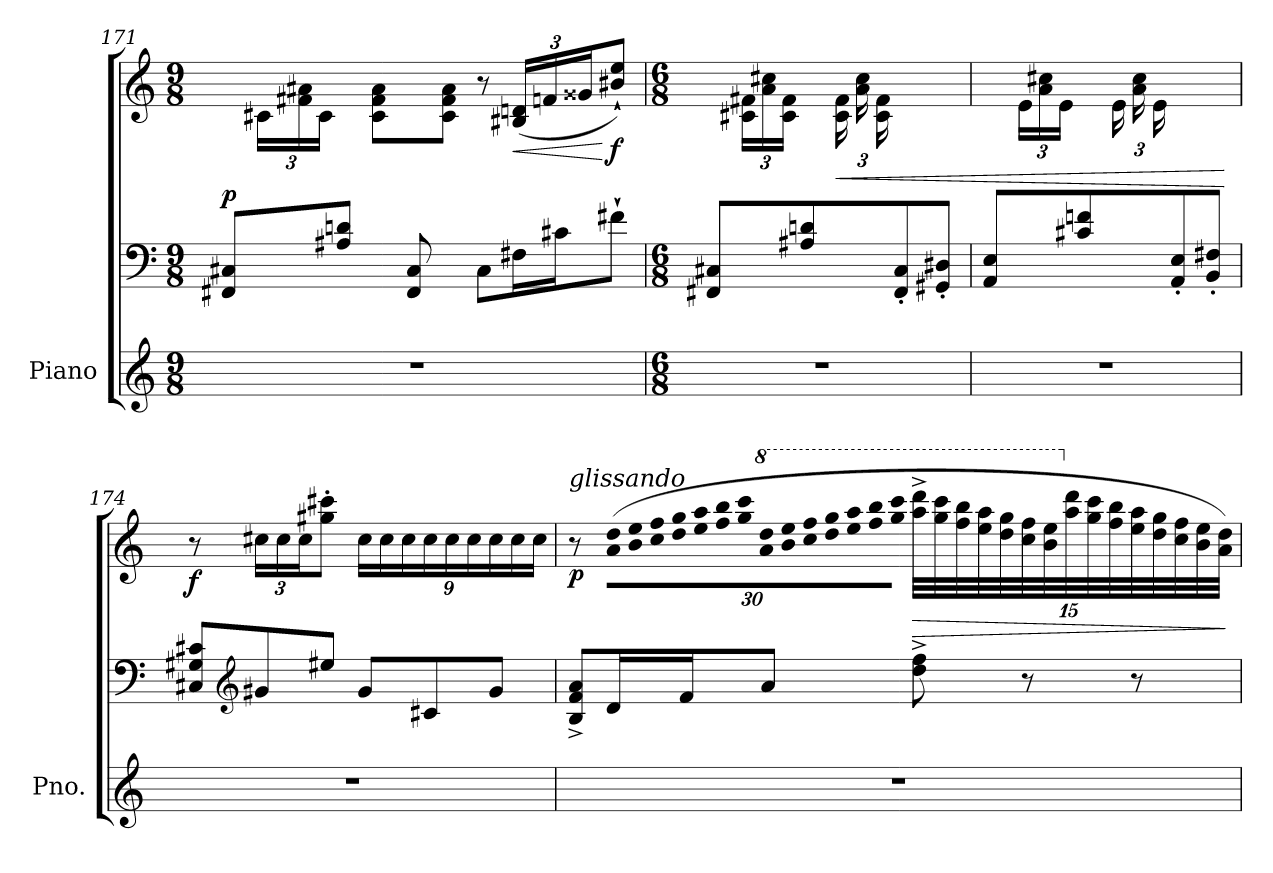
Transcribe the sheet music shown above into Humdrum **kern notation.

**kern	**kern	**kern	**dynam
*part1	*part1	*part1	*part1
*staff3	*staff2	*staff1	*staff1/2/3
*I"Piano	*	*	*
*I'Pno.	*	*	*
*clefG2	*clefF4	*clefG2	*
*k[]	*k[]	*k[]	*
*M9/8	*M9/8	*M9/8	*
=171	=171	=171	=171
*	*	*^	*
!	!	!	!	!LO:DY:a=2
8%9r	8FF#X/ 8C#X/L	2ryy	8ryy	p
*	*	*	*Xbrackettup	*
.	8ryy	.	24c#X\L	.
.	.	.	24f#X\ 24a#X\	.
.	.	.	24c#\J	.
.	8A#X/ 8dn/J	.	8ryy	.
.	8ryy	.	8c#\ 8f#\ 8a#\L	.
.	8FF#/ 8C#/	4ryy	8ryy	.
.	8ryy	.	8c#\ 8f#\ 8a#\J	.
.	8C#\L	8r	4.ryy	.
!	!	!	!	!LO:HP:b
.	16F#X\L	(24B#X/ 24dn/LL	.	<
.	.	24f/	.	.
.	16c#X\J	.	.	.
.	.	24g##X/J	.	.
!	!	!	!	!LO:DY:n=1:b
.	8f#X`\J	8b#X/` 8ee/`J)	.	[ f
!!LO:LB:g=z	!!
=172	=172	=172	=172	=172
*M6/8	*M6/8	*M6/8	*	*
2.r	8FF#X/ 8C#X/L	2.ryy	8ryy	.
.	8ryy	.	24c#X\ 24f#X\L	.
.	.	.	24a\ 24cc#X\	.
.	.	.	24c#\ 24f#\J	.
.	8A#X/ 8dn/J	.	8ryy	.
!	!	!	!	!LO:HP:b
.	8ryy	.	24c#\ 24f#\LL	<
.	.	.	24a\ 24cc#\	.
.	.	.	24c#\ 24f#\J	.
.	8FF#/' 8C#/'	.	4ryy	.
.	8GG#X/' 8D#X/'J	.	.	.
=173	=173	=173	=173	=173
2.r	8AA/ 8E/L	2.ryy	8ryy	.
.	8ryy	.	24e\L	.
.	.	.	24a\ 24cc#X\	.
.	.	.	24e\J	.
.	8c#X/ 8fn/J	.	8ryy	.
.	8ryy	.	24e\LL	.
.	.	.	24a\ 24cc#\	.
.	.	.	24e\J	.
.	8AA/' 8E/'	.	4ryy	.
.	8BB/' 8F#X/'J	.	.	.
*	*	*v	*v	*
.	.	.	[
=174	=174	=174	=174
!	!	!	!LO:DY:b
2.r	8C#X/ 8G#X/ 8c#X/L	8r	f
*	*clefG2	*	*
.	8g#X/	24cc#X\LL	.
.	.	24cc#\	.
.	.	24cc#\J	.
.	8ee#X/J	8gg#X\' 8ccc#X\'J	.
.	8g#/L	24cc#\LL	.
.	.	24cc#\	.
.	.	24cc#\	.
.	8c#X/	24cc#\	.
.	.	24cc#\	.
.	.	24cc#\	.
.	8g#/J	24cc#\	.
.	.	24cc#\	.
.	.	24cc#\JJ	.
!!LO:LB:g=z
=175	=175	=175	=175
!	!	!LO:TX:a:i:t=glissando	!
!	!	!	!LO:DY:b
2.r	8B/^ 8f/^ 8a/^L	8r	p
!	!	!LO:N:vis=32	!
.	16d/L	(960%17a\ 960%17dd\LLL	.
!	!	!LO:N:vis=32	!
.	.	960%17b\ 960%17ee\	.
!	!	!LO:N:vis=32	!
.	.	960%17cc\ 960%17ff\	.
!	!	!LO:N:vis=32	!
.	.	960%17dd\ 960%17gg\	.
.	16f/J	.	.
!	!	!LO:N:vis=32	!
.	.	960%17ee\ 960%17aa\	.
!	!	!LO:N:vis=32	!
.	.	960%17ff\ 960%17bb\	.
!	!	!LO:N:vis=32	!
.	.	960%17gg\ 960%17ccc\	.
*	*	*8va	*
!	!	!LO:N:vis=32	!
.	.	960%17aa\ 960%17ddd\	.
.	8a/J	.	.
!	!	!LO:N:vis=32	!
.	.	960%17bb\ 960%17eee\	.
!	!	!LO:N:vis=32	!
.	.	960%17ccc\ 960%17fff\	.
!	!	!LO:N:vis=32	!
.	.	960%17ddd\ 960%17ggg\	.
!	!	!LO:N:vis=32	!
.	.	960%17eee\ 960%17aaa\	.
!	!	!LO:N:vis=32	!
.	.	960%17fff\ 960%17bbb\	.
!	!	!LO:N:vis=32	!
.	.	960%17ggg\ 960%17cccc\JJJ	.
.	.	480ryy	.
!	!	!	!LO:HP:b
.	8dd\^ 8ff\^	40aaa\^ 40dddd\^LLL	>
.	.	40ggg\ 40cccc\	.
.	.	40fff\ 40bbb\	.
.	.	40eee\ 40aaa\	.
.	.	40ddd\ 40ggg\	.
.	8r	40ccc\ 40fff\	.
.	.	40bb\ 40eee\	.
*	*	*X8va	*
.	.	40aa\ 40ddd\	.
.	.	40gg\ 40ccc\	.
.	.	40ff\ 40bb\	.
.	8r	40ee\ 40aa\	.
.	.	40dd\ 40gg\	.
.	.	40cc\ 40ff\	.
.	.	40b\ 40ee\	.
.	.	40a\ 40dd\JJJ)	.
.	.	.	]
=	=	=	=
*-	*-	*-	*-
